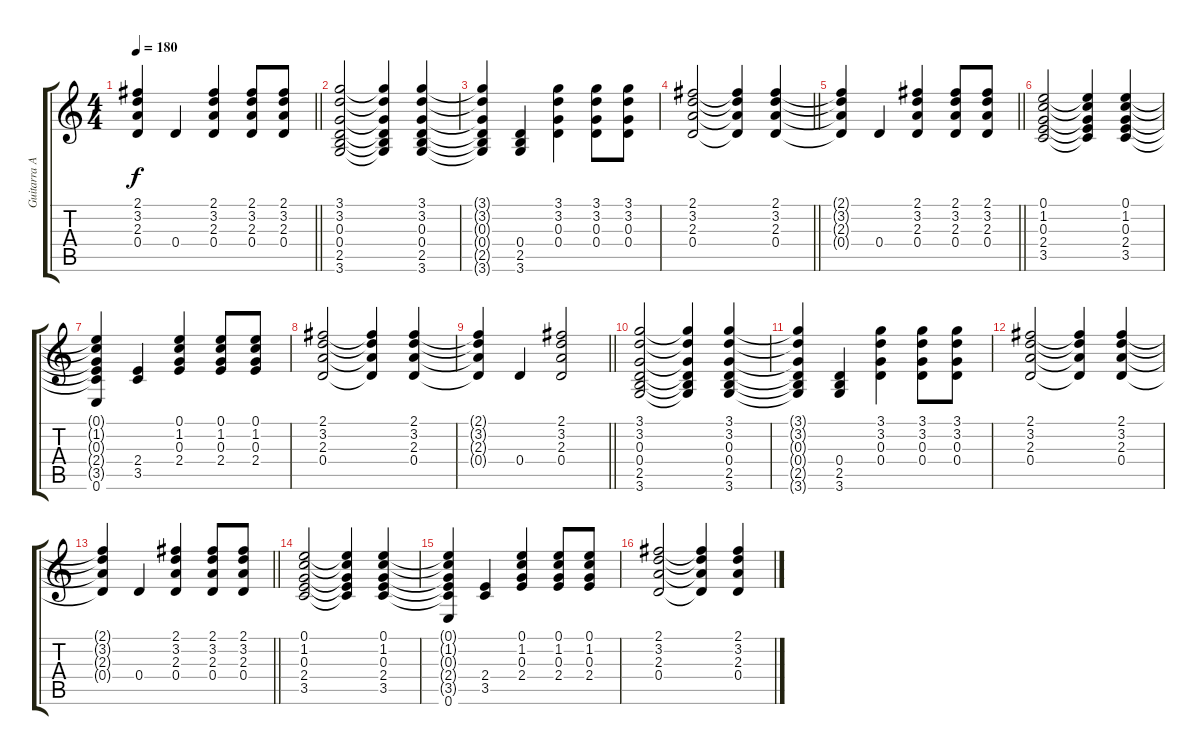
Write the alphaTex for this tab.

\track ("Guitarra Acustica" "Guitarra A") {instrument acousticguitarsteel}
\staff {score tabs}
\tuning (E4 B3 G3 D3 A2 E2) {hide}
\ts (4 4)
\tempo 180
\clef g2
\barLineRight lightlight
\ks c
(2.1{t} 3.2{t} 2.3{t} 0.4{t}).4{dy f} 0.4.4 (2.1 3.2 2.3 0.4).4 (2.1 3.2 2.3 0.4).8 (2.1 3.2 2.3 0.4).8 |
(3.1 3.2 0.3 0.4 2.5 3.6).2 (3.1{t} 3.2{t} 0.3{t} 0.4{t} 2.5{t} 3.6{t}).4 (3.1 3.2 0.3 0.4 2.5 3.6).4 |
(3.1{t} 3.2{t} 0.3{t} 0.4{t} 2.5{t} 3.6{t}).4 (0.4 2.5 3.6).4 (3.1 3.2 0.3 0.4).4 (3.1 3.2 0.3 0.4).8 (3.1 3.2 0.3 0.4).8 |
\barLineRight lightlight
(2.1 3.2 2.3 0.4).2 (2.1{t} 3.2{t} 2.3{t} 0.4{t}).4 (2.1 3.2 2.3 0.4).4 |
\section ("" "")
\barLineRight lightlight
(2.1{t} 3.2{t} 2.3{t} 0.4{t}).4 0.4.4 (2.1 3.2 2.3 0.4).4 (2.1 3.2 2.3 0.4).8 (2.1 3.2 2.3 0.4).8 |
\section ("" "")
(0.1 1.2 0.3 2.4 3.5).2 (0.1{t} 1.2{t} 0.3{t} 2.4{t} 3.5{t}).4 (0.1 1.2 0.3 2.4 3.5).4 |
(0.1{t} 1.2{t} 0.3{t} 2.4{t} 3.5{t} 0.6).4 (2.4 3.5).4 (0.1 1.2 0.3 2.4).4 (0.1 1.2 0.3 2.4).8 (0.1 1.2 0.3 2.4).8 |
(2.1 3.2 2.3 0.4).2 (2.1{t} 3.2{t} 2.3{t} 0.4{t}).4 (2.1 3.2 2.3 0.4).4 |
\barLineRight lightlight
(2.1{t} 3.2{t} 2.3{t} 0.4{t}).4 0.4.4 (2.1 3.2 2.3 0.4).2 |
(3.1 3.2 0.3 0.4 2.5 3.6).2 (3.1{t} 3.2{t} 0.3{t} 0.4{t} 2.5{t} 3.6{t}).4 (3.1 3.2 0.3 0.4 2.5 3.6).4 |
(3.1{t} 3.2{t} 0.3{t} 0.4{t} 2.5{t} 3.6{t}).4 (0.4 2.5 3.6).4 (3.1 3.2 0.3 0.4).4 (3.1 3.2 0.3 0.4).8 (3.1 3.2 0.3 0.4).8 |
(2.1 3.2 2.3 0.4).2 (2.1{t} 3.2{t} 2.3{t} 0.4{t}).4 (2.1 3.2 2.3 0.4).4 |
\barLineRight lightlight
(2.1{t} 3.2{t} 2.3{t} 0.4{t}).4 0.4.4 (2.1 3.2 2.3 0.4).4 (2.1 3.2 2.3 0.4).8 (2.1 3.2 2.3 0.4).8 |
\section ("" "")
(0.1 1.2 0.3 2.4 3.5).2 (0.1{t} 1.2{t} 0.3{t} 2.4{t} 3.5{t}).4 (0.1 1.2 0.3 2.4 3.5).4 |
(0.1{t} 1.2{t} 0.3{t} 2.4{t} 3.5{t} 0.6).4 (2.4 3.5).4 (0.1 1.2 0.3 2.4).4 (0.1 1.2 0.3 2.4).8 (0.1 1.2 0.3 2.4).8 |
(2.1 3.2 2.3 0.4).2 (2.1{t} 3.2{t} 2.3{t} 0.4{t}).4 (2.1 3.2 2.3 0.4).4
